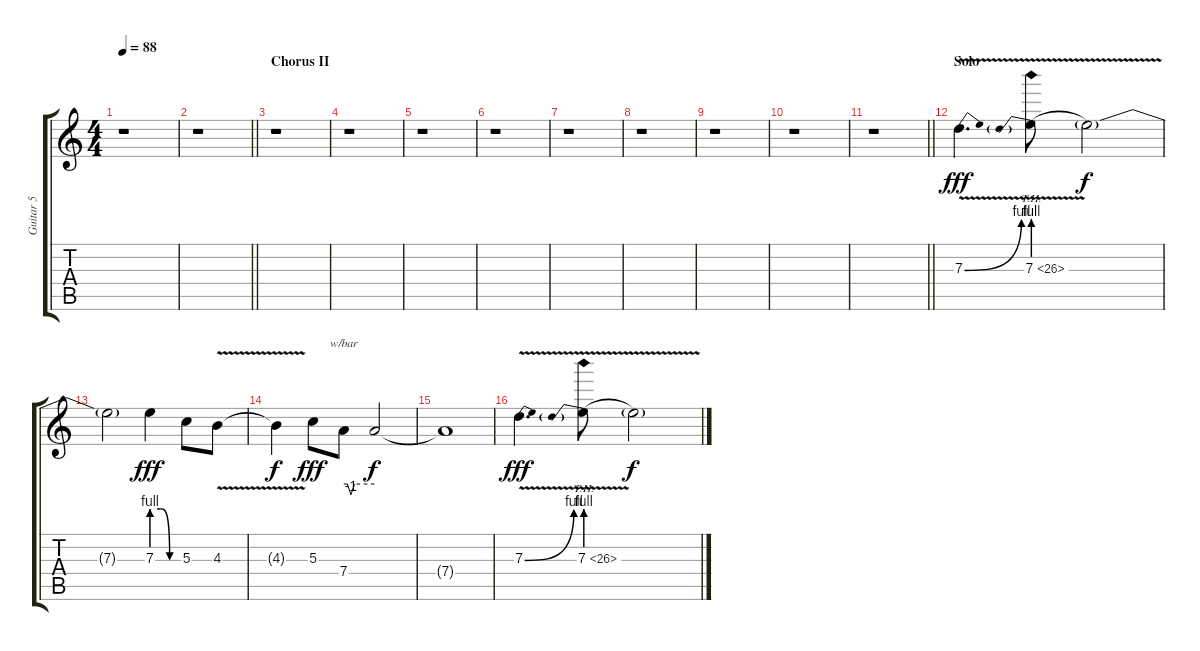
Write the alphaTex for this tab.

\track ("Guitar 5" "Guitar 5") {instrument distortionguitar}
\staff {score tabs}
\tuning (E4 B3 G3 D3 A2 E2) {hide}
\ts (4 4)
\tempo 88
\clef g2
\ks c
r.1{dy fff} |
\barLineRight lightlight
r.1 |
\section ("" "Chorus II")
r.1 |
r.1 |
r.1 |
r.1 |
r.1 |
r.1 |
r.1 |
r.1 |
\barLineRight lightlight
r.1 |
\section ("" "Solo")
7.3{be (bend 0 0 60 4) v}.4{d} 7.3{be (prebend 0 4 60 4) th 19 v}.8 7.3{t}.2{dy f} |
7.3{t}.2 7.3{be (custom 0 4 20 4 40 0 60 0)}.4{dy fff} 5.3.8 4.3{v}.8 |
4.3{t}.4{dy f} 5.3.8{dy fff} 7.4.8{tbe (custom default 0 0 7 0 14 -4 21 0 60 0)} 7.4{t}.2{dy f} |
7.4{t}.1 |
7.3{be (bend 0 0 60 4) v}.4{d dy fff} 7.3{be (prebend 0 4 60 4) th 19 v}.8 7.3{t}.2{dy f}
